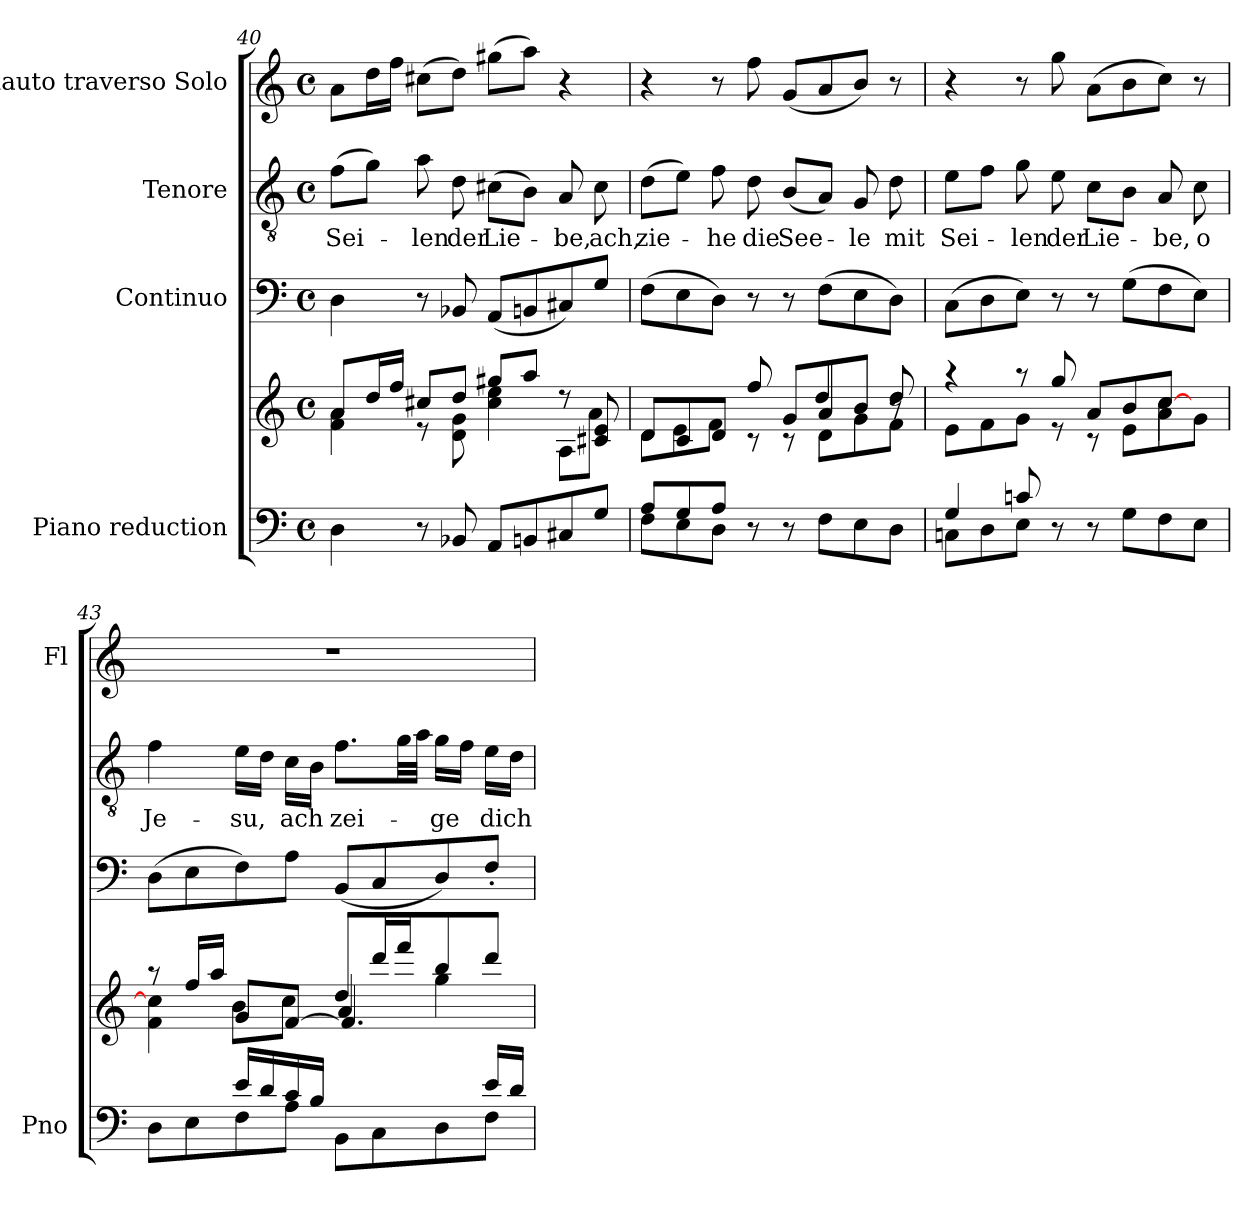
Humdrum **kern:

**kern	**kern	**kern	**kern	**text	**kern
*part4	*part4	*part3	*part2	*part2	*part1
*staff5	*staff4	*staff3	*staff2	*staff2	*staff1
*I"Piano reduction	*	*I"Continuo	*I"Tenore	*	*I"Flauto traverso Solo
*I'Pno	*	*	*	*	*I'Fl
*clefF4	*clefG2	*clefF4	*clefGv2	*	*clefG2
*k[]	*k[]	*k[]	*k[]	*	*k[]
*M4/4	*M4/4	*M4/4	*M4/4	*	*M4/4
*met(c)	*met(c)	*met(c)	*met(c)	*	*met(c)
=40	=40	=40	=40	=40	=40
*	*^	*	*	*	*
!	!	!	!	!	!LO:LY:b	!
4D\	8a/L	4f\ 4a\	4D\	(8f\L	Sei-	8a\L
.	16dd/L	.	.	8g\J)	.	16dd\L
.	16ff/JJ	.	.	.	.	16ff\JJ
!	!	!	!	!	!LO:LY:b	!
8r	8cc#X/L	8r	8r	8a\	-len	(8cc#X\L
!	!	!	!	!	!LO:LY:b	!
8BB-X/	8dd/J	8d\ 8g\	8BB-X/	8d\	der	8dd\J)
!	!	!	!	!	!LO:LY:b	!
8AA/L	8gg#X/L	4cc#\ 4ee\	(8AA/L	(8c#X\L	Lie-	(8gg#X\L
8BBn/	8aa/J	.	8BBn/	8B\J)	.	8aa\J)
!	!	!	!	!	!LO:LY:b	!
8C#X/	8r	8A\L	8C#X/)	8A/	-be,	4r
!	!	!	!	!	!LO:LY:b	!
8G/J	8c#X/ 8e/	8a\J	8G/J	8c#\	ach,	.
=41	=41	=41	=41	=41	=41	=41
*^	*	*^	*	*	*	*
!	!	!	!	!	!	!	!LO:LY:b	!
8A/L	8F\L	8d/L	8d\L	8ryy	(8F\L	(8d\L	zie-	4r
*	*	*	*v	*v	*	*	*	*
8G/	8E\	8c/	8e\	8E\	8e\J)	.	.
!	!	!	!	!	!	!LO:LY:b	!
8A/J	8D\J	8d/J	8f\J	8D\J)	8f\	-he	8r
!	!	!	!	!	!	!LO:LY:b	!
8r	8ryy	8ff/	8r	8r	8d\	die	8ff\
!	!	!	!	!	!	!LO:LY:b	!
8r	8ryy	8g/L	8r	8r	(8B/L	See-	(8g/L
*	*	*	*^	*	*	*	*
4.ryy	8F\L	8a/	8d\L	4dd/	(8F\L	8A/J)	.	8a/
!	!	!	!	!	!	!	!LO:LY:b	!
.	8E\	8b/J	8g\	.	8E\	8G/	-le	8b/J)
!	!	!	!	!	!	!	!LO:LY:b	!
.	8D\J	8r	8f\J	8dd/	8D\J)	8d\	mit	8r
!!LO:PB:g=z
=42	=42	=42	=42	=42	=42	=42	=42	=42
!	!	!	!	!	!	!	!LO:LY:b	!
4G/	8Cn\L	4r	8e\L	2.ryy	(8C\L	8e\L	Sei-	4r
.	8D\	.	8f\	.	8D\	8f\J	.	.
!	!	!	!	!	!	!	!LO:LY:b	!
8cn/	8E\J	8r	8g\J	.	8E\J)	8g\	-len	8r
!	!	!	!	!	!	!	!LO:LY:b	!
8r	8ryy	8gg/	8r	.	8r	8e\	der	8gg\
!	!	!	!	!	!	!	!LO:LY:b	!
8r	8ryy	8a/L	8r	.	8r	8c\L	Lie-	(8a\L
8ryy	8G\L	8b/	8e\L	.	(8G\L	8B\J	.	8b\
!	!	!	!	!	!	!	!LO:LY:b	!
4ryy	8F\	[8cc/J	8a\	4cc\	8F\	8A/	-be,	8cc\J)
!	!	!	!	!	!	!	!LO:LY:b	!
.	8E\J	8ryy	8g\J	.	8E\J)	8c\	o	8r
=43	=43	=43	=43	=43	=43	=43	=43	=43
!	!	!	!	!	!	!	!LO:LY:b	!
4ryy	8D\L	8r	4f\ 4cc\]	2ryy	(8D\L	4f\	Je-	1r
.	8E\	16ff/LL	.	.	8E\	.	.	.
.	.	16aa/JJ	.	.	.	.	.	.
!	!	!	!	!	!	!	!LO:LY:b	!
16e/LL	8F\	8g/L	8b\L	.	8F\)	16e\LL	-su,	.
16d/	.	.	.	.	.	16d\JJ	.	.
!	!	!	!	!	!	!	!LO:LY:b	!
16c/	8A\J	[<8f/J	8cc\J	.	8A\J	16c\LL	ach	.
16B/JJ	.	.	.	.	.	16B\JJ	.	.
!	!	!	!	!	!	!	!LO:LY:b	!
4.ryy	8BB\L	8dd/L	4a/	4.f/]	(8BB/L	8.f\L	zei-	.
.	8C\	16ddd/L	.	.	8C/	.	.	.
.	.	16fff/J	.	.	.	32g\LL	.	.
.	.	.	.	.	.	32a\JJJ	.	.
!	!	!	!	!	!	!	!LO:LY:b	!
.	8D\	8bb/	4gg\	.	8D/)	16g\LL	-ge	.
.	.	.	.	.	.	16f\JJ	.	.
!	!	!	!	!	!	!	!LO:LY:b	!
16e/LL	8F\J	8ddd/J	.	8ryy	8F'/J	16e\LL	dich	.
16d/JJ	.	.	.	.	.	16d\JJ	.	.
*v	*v	*	*	*	*	*	*	*
*	*v	*v	*v	*	*	*	*
=	=	=	=	=	=
*-	*-	*-	*-	*-	*-
